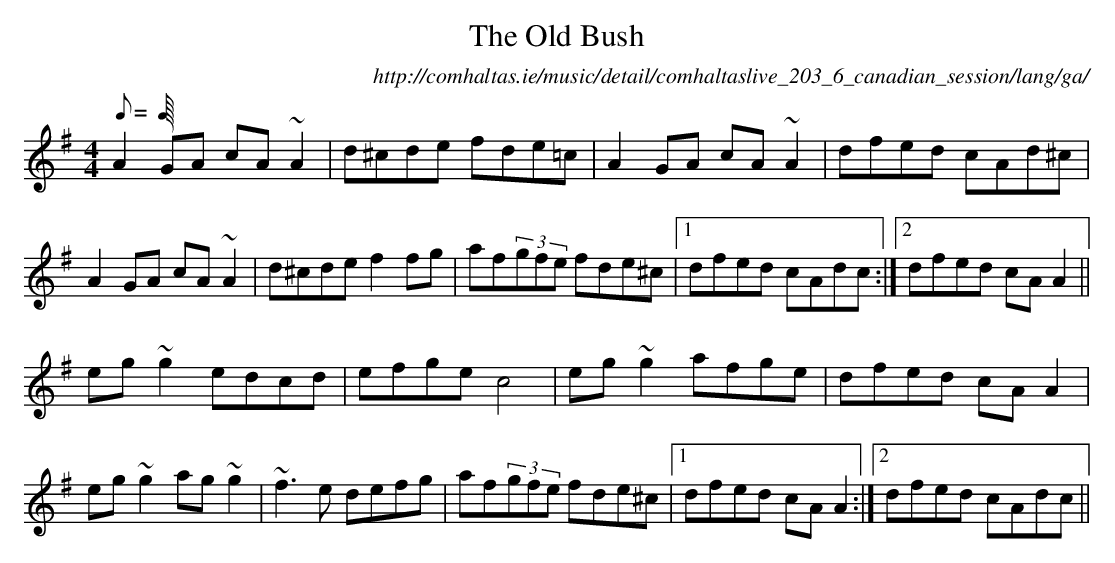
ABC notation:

X:1
T: Old Bush, The
O:http://comhaltas.ie/music/detail/comhaltaslive_203_6_canadian_session/lang/ga/
M: 4/4
L: 1/8
K: Dmix
Q:C4=80
A2GA cA~A2|d^cde fde=c|A2GA cA~A2|dfed cAd^c|
A2GA cA~A2|d^cde f2fg|af(3gfe fde^c|1 dfed cAdc:|2 dfed cAA2||
eg~g2 edcd|efge c4|eg~g2 afge|dfed cAA2|
eg~g2 ag~g2|~f3e defg|af(3gfe fde^c|1 dfed cAA2:|2 dfed cAdc||
